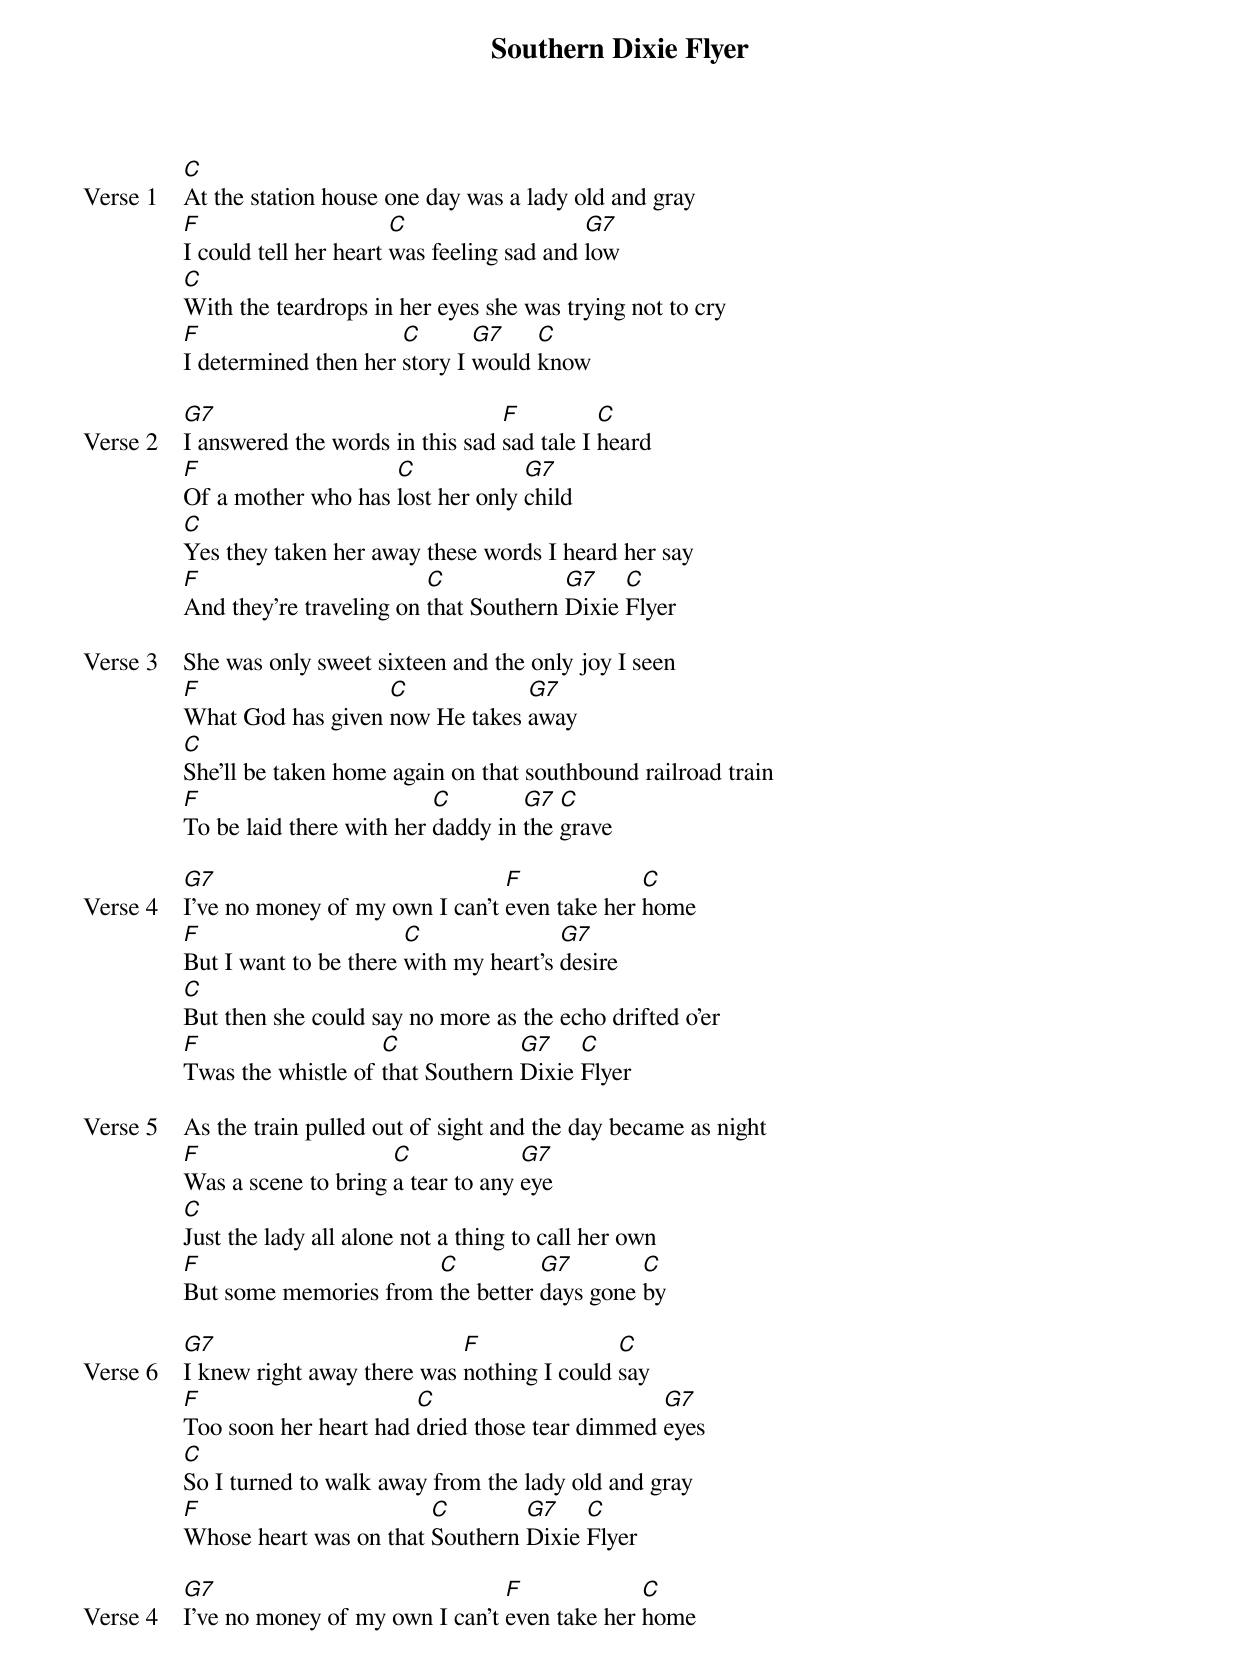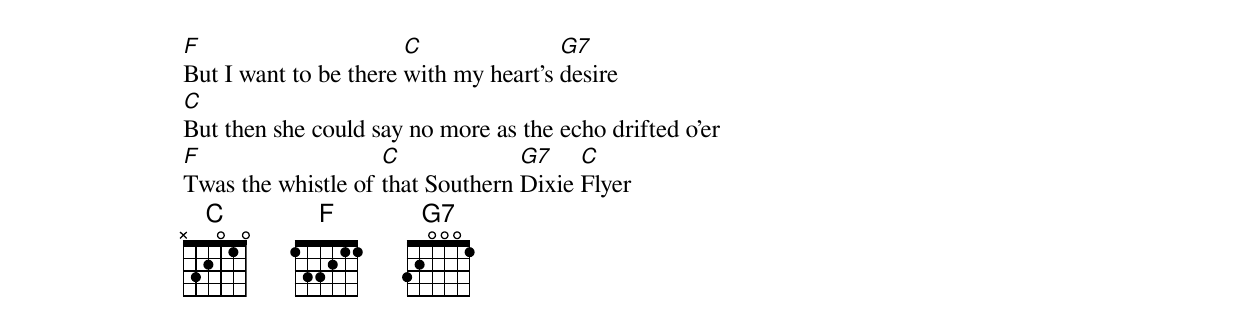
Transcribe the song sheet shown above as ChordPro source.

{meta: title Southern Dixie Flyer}
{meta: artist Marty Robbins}
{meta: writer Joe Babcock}

{start_of_verse: Verse 1}
[C]At the station house one day was a lady old and gray
[F]I could tell her heart [C]was feeling sad and [G7]low
[C]With the teardrops in her eyes she was trying not to cry
[F]I determined then her [C]story I [G7]would [C]know
{end_of_verse}

{start_of_verse: Verse 2}
[G7]I answered the words in this sad [F]sad tale I [C]heard
[F]Of a mother who has [C]lost her only [G7]child
[C]Yes they taken her away these words I heard her say
[F]And they're traveling on [C]that Southern [G7]Dixie [C]Flyer
{end_of_verse}

{start_of_verse: Verse 3}
She was only sweet sixteen and the only joy I seen
[F]What God has given [C]now He takes [G7]away
[C]She'll be taken home again on that southbound railroad train
[F]To be laid there with her [C]daddy in [G7]the [C]grave
{end_of_verse}

{start_of_verse: Verse 4}
[G7]I've no money of my own I can't [F]even take her [C]home
[F]But I want to be there [C]with my heart's [G7]desire
[C]But then she could say no more as the echo drifted o'er
[F]Twas the whistle of [C]that Southern [G7]Dixie [C]Flyer
{end_of_verse}

{start_of_verse: Verse 5}
As the train pulled out of sight and the day became as night
[F]Was a scene to bring [C]a tear to any [G7]eye
[C]Just the lady all alone not a thing to call her own
[F]But some memories from [C]the better [G7]days gone [C]by
{end_of_verse}

{start_of_verse: Verse 6}
[G7]I knew right away there was [F]nothing I could [C]say
[F]Too soon her heart had [C]dried those tear dimmed [G7]eyes
[C]So I turned to walk away from the lady old and gray
[F]Whose heart was on that [C]Southern [G7]Dixie [C]Flyer
{end_of_verse}

{start_of_verse: Verse 4}
[G7]I've no money of my own I can't [F]even take her [C]home
[F]But I want to be there [C]with my heart's [G7]desire
[C]But then she could say no more as the echo drifted o'er
[F]Twas the whistle of [C]that Southern [G7]Dixie [C]Flyer
{end_of_verse}
